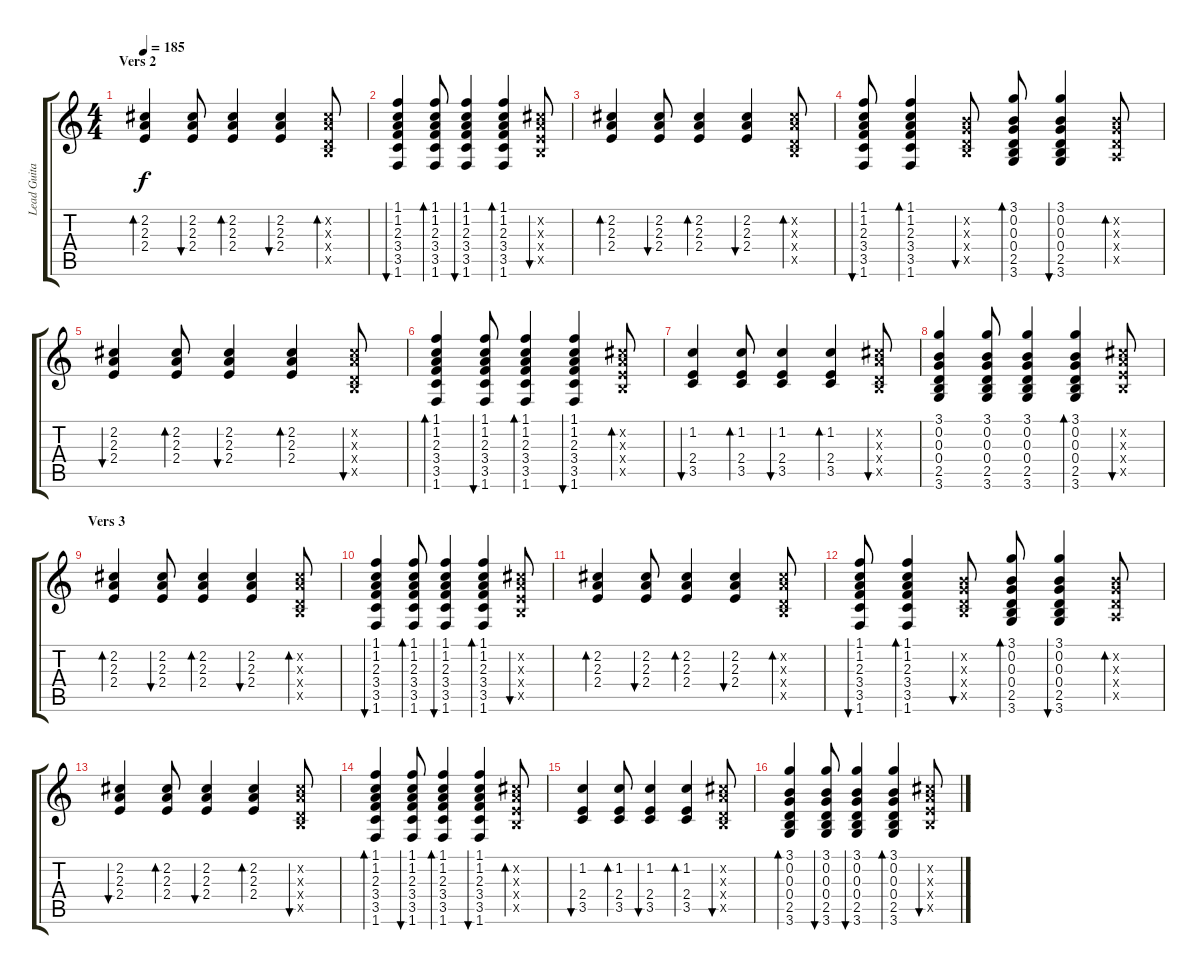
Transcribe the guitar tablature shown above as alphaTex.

\track ("Lead Guitar - " "Lead Guita") {instrument acousticguitarsteel}
\staff {score tabs}
\tuning (E4 B3 G3 D3 A2 E2) {hide}
\ts (4 4)
\section ("" "Vers 2")
\tempo 185
\clef g2
\ks c
(2.2 2.3 2.4).4{bd 60 dy f} (2.2 2.3 2.4).8{bu 60} (2.2 2.3 2.4).4{bd 60} (2.2 2.3 2.4).4{bu 60} (2.2{x} 2.3{x} 0.4{x} 2.5{x}).8{bd 60} |
(1.1 1.2 2.3 3.4 3.5 1.6).4{bu 60} (1.1 1.2 2.3 3.4 3.5 1.6).8{bd 60} (1.1 1.2 2.3 3.4 3.5 1.6).4{bu 60} (1.1 1.2 2.3 3.4 3.5 1.6).4{bd 60} (2.2{x} 2.3{x} 2.4{x} 2.5{x}).8{bu 60} |
(2.2 2.3 2.4).4{bd 60} (2.2 2.3 2.4).8{bu 60} (2.2 2.3 2.4).4{bd 60} (2.2 2.3 2.4).4{bu 60} (2.2{x} 2.3{x} 0.4{x} 2.5{x}).8{bd 60} |
(1.1 1.2 2.3 3.4 3.5 1.6).8{bu 60} (1.1 1.2 2.3 3.4 3.5 1.6).4{bd 60} (0.2{x} 0.3{x} 0.4{x} 2.5{x}).8{bu 60} (3.1 0.2 0.3 0.4 2.5 3.6).8{bd 60} (3.1 0.2 0.3 0.4 2.5 3.6).4{bu 60} (0.2{x} 0.3{x} 0.4{x} 0.5{x}).8{bd 60} |
(2.2 2.3 2.4).4{bu 60} (2.2 2.3 2.4).8{bd 60} (2.2 2.3 2.4).4{bu 60} (2.2 2.3 2.4).4{bd 60} (2.2{x} 2.3{x} 0.4{x} 2.5{x}).8{bu 60} |
(1.1 1.2 2.3 3.4 3.5 1.6).4{bd 60} (1.1 1.2 2.3 3.4 3.5 1.6).8{bu 60} (1.1 1.2 2.3 3.4 3.5 1.6).4{bd 60} (1.1 1.2 2.3 3.4 3.5 1.6).4{bu 60} (2.2{x} 2.3{x} 2.4{x} 2.5{x}).8{bd 60} |
(1.2 2.4 3.5).4{bu 60} (1.2 2.4 3.5).8{bd 60} (1.2 2.4 3.5).4{bu 60} (1.2 2.4 3.5).4{bd 60} (2.2{x} 2.3{x} 0.4{x} 2.5{x}).8{bu 60} |
(3.1 0.2 0.3 0.4 2.5 3.6).4 (3.1 0.2 0.3 0.4 2.5 3.6).8 (3.1 0.2 0.3 0.4 2.5 3.6).4 (3.1 0.2 0.3 0.4 2.5 3.6).4{bd 60} (2.2{x} 2.3{x} 2.4{x} 2.5{x}).8{bu 60} |
\section ("" "Vers 3")
(2.2 2.3 2.4).4{bd 60} (2.2 2.3 2.4).8{bu 60} (2.2 2.3 2.4).4{bd 60} (2.2 2.3 2.4).4{bu 60} (2.2{x} 2.3{x} 0.4{x} 2.5{x}).8{bd 60} |
(1.1 1.2 2.3 3.4 3.5 1.6).4{bu 60} (1.1 1.2 2.3 3.4 3.5 1.6).8{bd 60} (1.1 1.2 2.3 3.4 3.5 1.6).4{bu 60} (1.1 1.2 2.3 3.4 3.5 1.6).4{bd 60} (2.2{x} 2.3{x} 2.4{x} 2.5{x}).8{bu 60} |
(2.2 2.3 2.4).4{bd 60} (2.2 2.3 2.4).8{bu 60} (2.2 2.3 2.4).4{bd 60} (2.2 2.3 2.4).4{bu 60} (2.2{x} 2.3{x} 0.4{x} 2.5{x}).8{bd 60} |
(1.1 1.2 2.3 3.4 3.5 1.6).8{bu 60} (1.1 1.2 2.3 3.4 3.5 1.6).4{bd 60} (0.2{x} 0.3{x} 0.4{x} 2.5{x}).8{bu 60} (3.1 0.2 0.3 0.4 2.5 3.6).8{bd 60} (3.1 0.2 0.3 0.4 2.5 3.6).4{bu 60} (0.2{x} 0.3{x} 0.4{x} 0.5{x}).8{bd 60} |
(2.2 2.3 2.4).4{bu 60} (2.2 2.3 2.4).8{bd 60} (2.2 2.3 2.4).4{bu 60} (2.2 2.3 2.4).4{bd 60} (2.2{x} 2.3{x} 0.4{x} 2.5{x}).8{bu 60} |
(1.1 1.2 2.3 3.4 3.5 1.6).4{bd 60} (1.1 1.2 2.3 3.4 3.5 1.6).8{bu 60} (1.1 1.2 2.3 3.4 3.5 1.6).4{bd 60} (1.1 1.2 2.3 3.4 3.5 1.6).4{bu 60} (2.2{x} 2.3{x} 2.4{x} 2.5{x}).8{bd 60} |
(1.2 2.4 3.5).4{bu 60} (1.2 2.4 3.5).8{bd 60} (1.2 2.4 3.5).4{bu 60} (1.2 2.4 3.5).4{bd 60} (2.2{x} 2.3{x} 0.4{x} 2.5{x}).8{bu 60} |
(3.1 0.2 0.3 0.4 2.5 3.6).4{bd 60} (3.1 0.2 0.3 0.4 2.5 3.6).8{bu 60} (3.1 0.2 0.3 0.4 2.5 3.6).4{bu 60} (3.1 0.2 0.3 0.4 2.5 3.6).4{bd 60} (2.2{x} 2.3{x} 2.4{x} 2.5{x}).8{bu 60}
